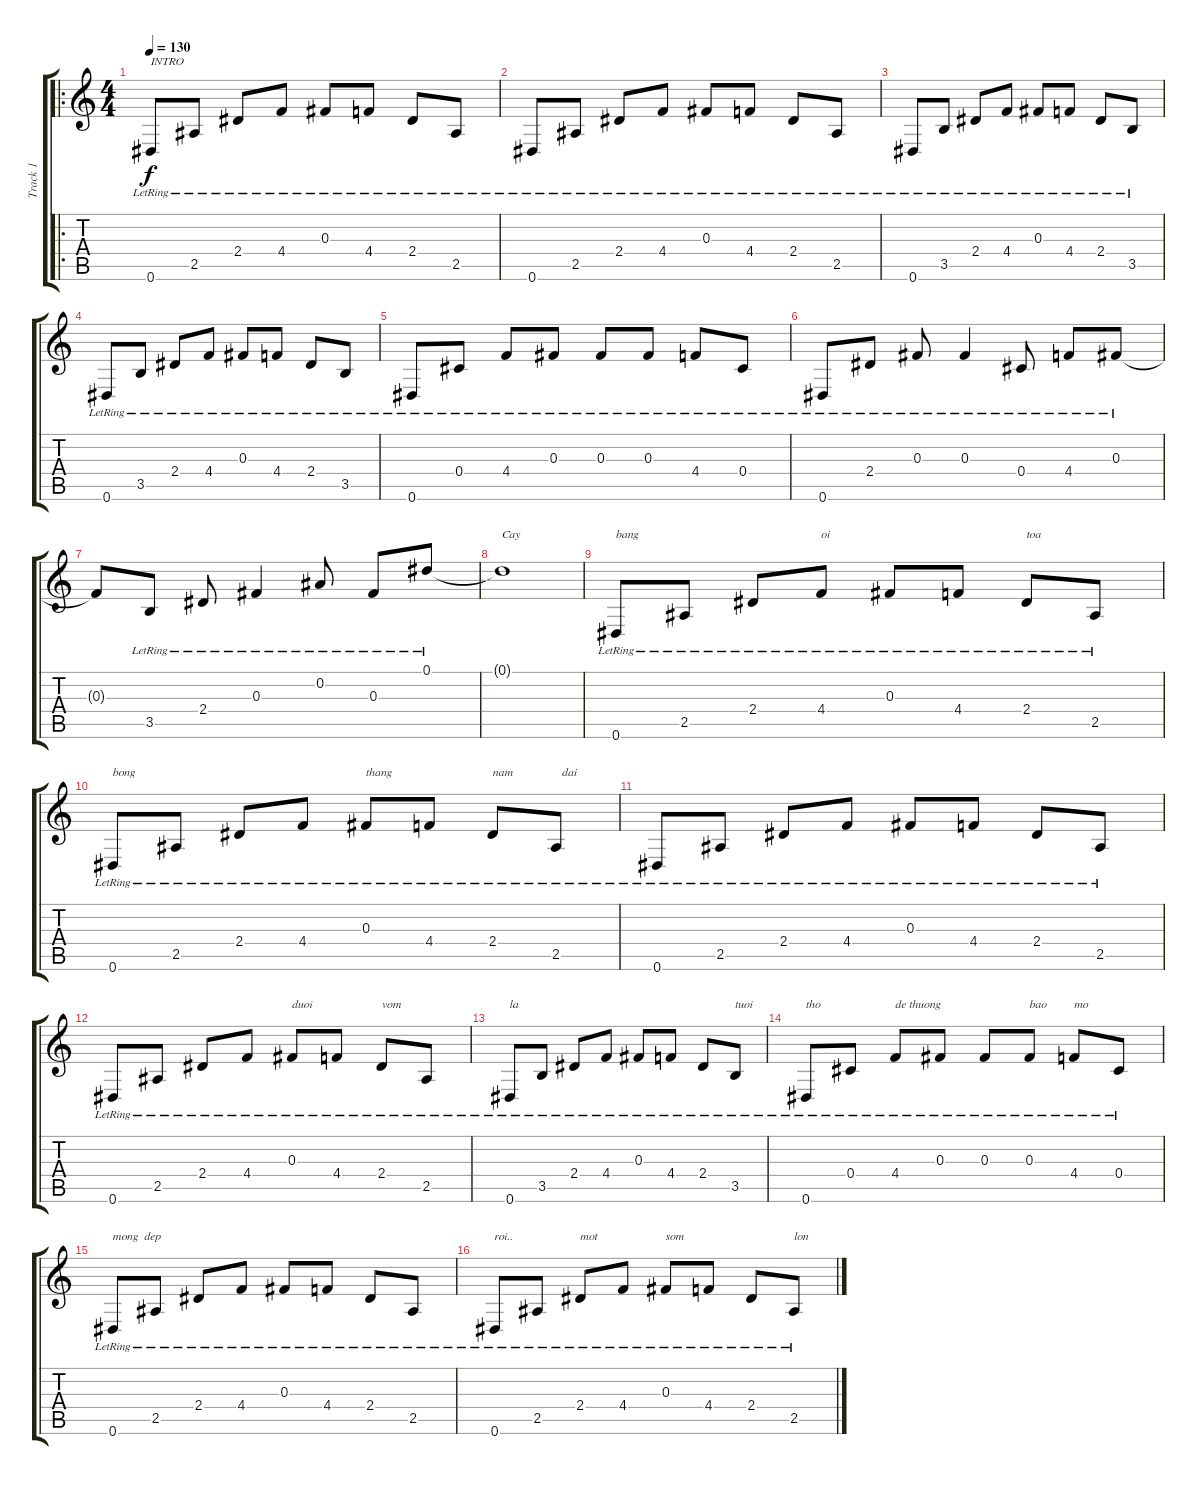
\track ("Track 1" "Track 1") {instrument acousticguitarnylon}
\staff {score tabs}
\tuning (Eb4 Bb3 Gb3 Db3 Ab2 Eb2) {hide}
\ro
\ts (4 4)
\tempo 130
\clef g2
\ks c
0.6{lr}.8{txt "INTRO" dy f instrument acousticguitarnylon} 2.5{lr}.8{txt "        "} 2.4{lr}.8 4.4{lr}.8 0.3{lr}.8 4.4{lr}.8 2.4{lr}.8 2.5{lr}.8 |
0.6{lr}.8 2.5{lr}.8 2.4{lr}.8 4.4{lr}.8 0.3{lr}.8 4.4{lr}.8 2.4{lr}.8 2.5{lr}.8 |
0.6{lr}.8 3.5{lr}.8 2.4{lr}.8 4.4{lr}.8 0.3{lr}.8 4.4{lr}.8 2.4{lr}.8 3.5{lr}.8 |
0.6{lr}.8 3.5{lr}.8 2.4{lr}.8 4.4{lr}.8 0.3{lr}.8 4.4{lr}.8 2.4{lr}.8 3.5{lr}.8 |
0.6{lr}.8 0.4{lr}.8 4.4{lr}.8 0.3{lr}.8 0.3{lr}.8 0.3{lr}.8 4.4{lr}.8 0.4{lr}.8 |
0.6{lr}.8 2.4{lr}.8 0.3{lr}.8 0.3{lr}.4 0.4{lr}.8 4.4{lr}.8 0.3{lr}.8 |
0.3{t}.8 3.5{lr}.8 2.4{lr}.8 0.3{lr}.4 0.2{lr}.8 0.3{lr}.8 0.1{lr}.8 |
0.1{t}.1{txt "Cay"} |
0.6{lr}.8{txt "bang"} 2.5{lr}.8 2.4{lr}.8 4.4{lr}.8{txt "oi"} 0.3{lr}.8 4.4{lr}.8 2.4{lr}.8{txt "toa"} 2.5{lr}.8 |
0.6{lr}.8{txt "bong "} 2.5{lr}.8 2.4{lr}.8 4.4{lr}.8 0.3{lr}.8{txt "thang"} 4.4{lr}.8 2.4{lr}.8{txt "nam"} 2.5{lr}.8{txt "  dai"} |
0.6{lr}.8 2.5{lr}.8 2.4{lr}.8 4.4{lr}.8 0.3{lr}.8 4.4{lr}.8 2.4{lr}.8 2.5{lr}.8 |
0.6{lr}.8 2.5{lr}.8 2.4{lr}.8 4.4{lr}.8 0.3{lr}.8{txt "duoi"} 4.4{lr}.8 2.4{lr}.8{txt "vom"} 2.5{lr}.8 |
0.6{lr}.8{txt "la"} 3.5{lr}.8 2.4{lr}.8 4.4{lr}.8 0.3{lr}.8 4.4{lr}.8 2.4{lr}.8 3.5{lr}.8{txt "tuoi"} |
0.6{lr}.8{txt "tho"} 0.4{lr}.8 4.4{lr}.8{txt "de thuong"} 0.3{lr}.8 0.3{lr}.8 0.3{lr}.8{txt "bao"} 4.4{lr}.8{txt "mo"} 0.4{lr}.8 |
0.6{lr}.8{txt "mong  dep"} 2.5{lr}.8 2.4{lr}.8 4.4{lr}.8 0.3{lr}.8 4.4{lr}.8 2.4{lr}.8 2.5{lr}.8 |
0.6{lr}.8{txt "roi.."} 2.5{lr}.8 2.4{lr}.8{txt "mot"} 4.4{lr}.8 0.3{lr}.8{txt "som"} 4.4{lr}.8 2.4{lr}.8 2.5{lr}.8{txt "lon"}
